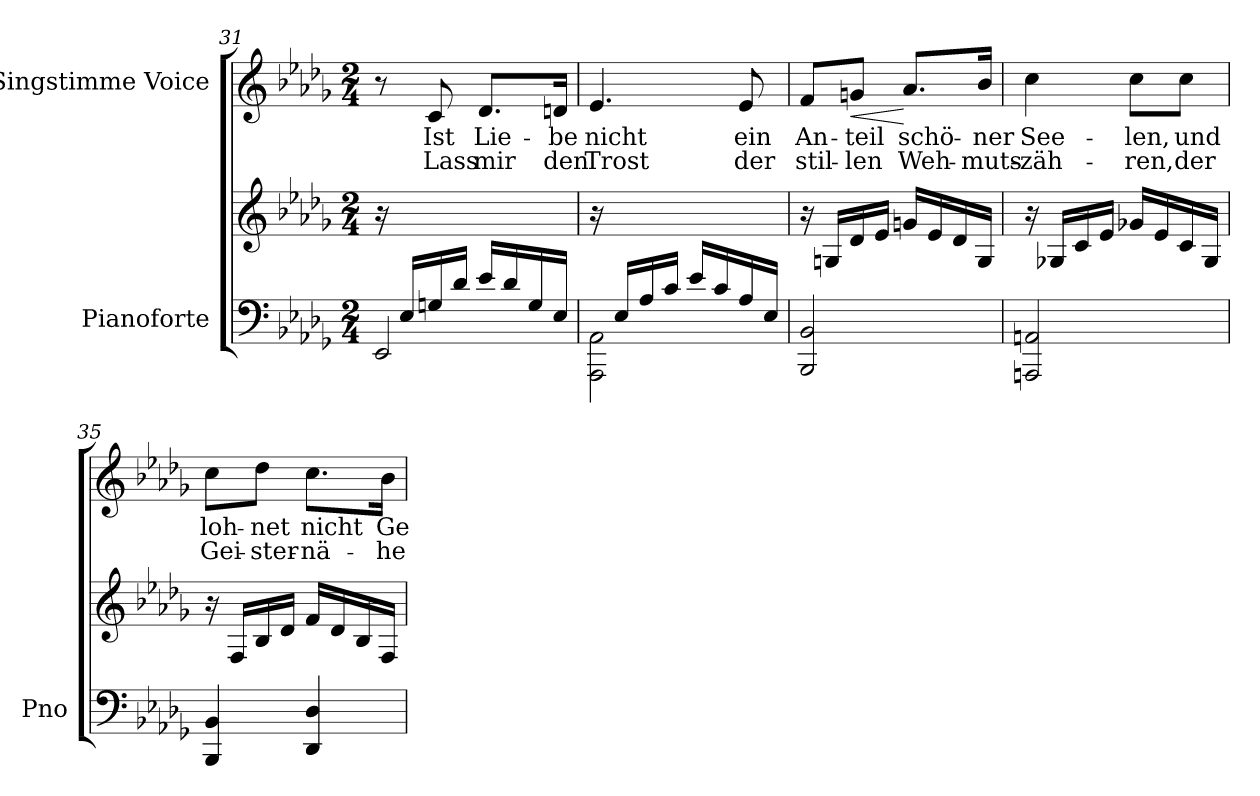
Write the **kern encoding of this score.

**kern	**kern	**kern	**text	**text	**dynam
*part2	*part2	*part1	*part1	*part1	*part1
*staff3	*staff2	*staff1	*staff1	*staff1	*staff1
*I"Pianoforte	*	*I"Singstimme Voice	*	*	*
*I'Pno	*	*	*	*	*
!!LO:LB:g=z
*clefF4	*clefG2	*clefG2	*	*	*
*k[b-e-a-d-g-]	*k[b-e-a-d-g-]	*k[b-e-a-d-g-]	*	*	*
*M2/4	*M2/4	*M2/4	*	*	*
=31	=31	=31	=31	=31	=31
*^	*	*	*	*	*
16ryy	2EE-/	16r	8r	.	.	.
16E-/LL	.	4..ryy	.	.	.	.
!	!	!	!	!LO:LY:b	!LO:LY:b	!
16Gn/	.	.	8c/	Ist	Lass	.
16d-/JJ	.	.	.	.	.	.
!	!	!	!	!LO:LY:b	!LO:LY:b	!
16e-/LL	.	.	8.d-/L	Lie-	mir	.
16d-/	.	.	.	.	.	.
16G/	.	.	.	.	.	.
!	!	!	!	!LO:LY:b	!LO:LY:b	!
16E-/JJ	.	.	16dn/Jk	-be	den	.
=32	=32	=32	=32	=32	=32	=32
!	!	!	!	!LO:LY:b	!LO:LY:b	!
16ryy	2AAA-\ 2AA-\	16r	4.e-/	nicht	Trost	.
16E-/LL	.	4..ryy	.	.	.	.
16A-/	.	.	.	.	.	.
16c/JJ	.	.	.	.	.	.
16e-/LL	.	.	.	.	.	.
16c/	.	.	.	.	.	.
!	!	!	!	!LO:LY:b	!LO:LY:b	!
16A-/	.	.	8e-/	ein	der	.
16E-/JJ	.	.	.	.	.	.
*v	*v	*	*	*	*	*
!!LO:LB:g=z
=33	=33	=33	=33	=33	=33
!	!	!	!LO:LY:b	!LO:LY:b	!
2BBB-/ 2BB-/	16r	8f/L	An-	stil-	.
.	16Gn/LL	.	.	.	.
!	!	!	!LO:LY:b	!LO:LY:b	!LO:HP:b
.	16d-/	8gn/J	-teil	-len	<
.	16e-/JJ	.	.	.	.
!	!	!	!LO:LY:b	!LO:LY:b	!
.	16gn/LL	8.a-/L	schö-	Weh-	[
.	16e-/	.	.	.	.
.	16d-/	.	.	.	.
!	!	!	!LO:LY:b	!LO:LY:b	!
.	16G/JJ	16b-/Jk	-ner	-muts-	.
=34	=34	=34	=34	=34	=34
!	!	!	!LO:LY:b	!LO:LY:b	!
2AAAn/ 2AAn/	16r	4cc\	See-	-zäh-	.
.	16G-X/LL	.	.	.	.
.	16c/	.	.	.	.
.	16e-/JJ	.	.	.	.
!	!	!	!LO:LY:b	!LO:LY:b	!
.	16g-X/LL	8cc\L	-len,	-ren,	.
.	16e-/	.	.	.	.
!	!	!	!LO:LY:b	!LO:LY:b	!
.	16c/	8cc\J	und	der	.
.	16G-/JJ	.	.	.	.
=35	=35	=35	=35	=35	=35
!	!	!	!LO:LY:b	!LO:LY:b	!
4BBB-/ 4BB-/	16r	8cc\L	loh-	Gei-	.
.	16F/LL	.	.	.	.
!	!	!	!LO:LY:b	!LO:LY:b	!
.	16B-/	8dd-\J	-net	-ster-	.
.	16d-/JJ	.	.	.	.
!	!	!	!LO:LY:b	!LO:LY:b	!
4DD-/ 4D-/	16f/LL	8.cc\L	nicht	-nä-	.
.	16d-/	.	.	.	.
.	16B-/	.	.	.	.
!	!	!	!LO:LY:b	!LO:LY:b	!
.	16F/JJ	16b-\Jk	Ge-	-he	.
=	=	=	=	=	=
*-	*-	*-	*-	*-	*-
